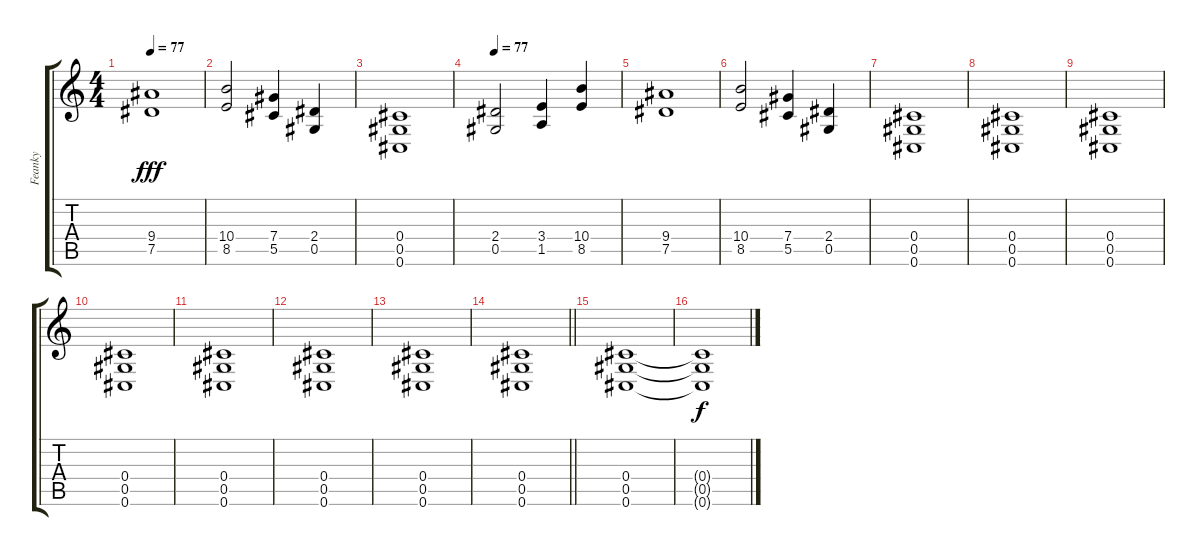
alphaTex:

\track ("Feanky" "Feanky") {instrument distortionguitar}
\staff {score tabs}
\tuning (Eb4 Bb3 Gb3 Db3 Ab2 Db2) {hide}
\ts (4 4)
\tempo 77
\clef g2
\ks c
(9.4 7.5).1{dy fff} |
(10.4 8.5).2 (7.4 5.5).4 (2.4 0.5).4 |
(0.4 0.5 0.6).1 |
\tempo 77
(2.4 0.5).2{instrument overdrivenguitar} (3.4 1.5).4 (10.4 8.5).4 |
(9.4 7.5).1 |
(10.4 8.5).2 (7.4 5.5).4 (2.4 0.5).4 |
(0.4 0.5 0.6).1 |
(0.4 0.5 0.6).1 |
(0.4 0.5 0.6).1 |
(0.4 0.5 0.6).1 |
(0.4 0.5 0.6).1 |
(0.4 0.5 0.6).1 |
(0.4 0.5 0.6).1 |
\barLineRight lightlight
(0.4 0.5 0.6).1 |
(0.4 0.5 0.6).1{volume 0} |
(0.4{t} 0.5{t} 0.6{t}).1{dy f}
